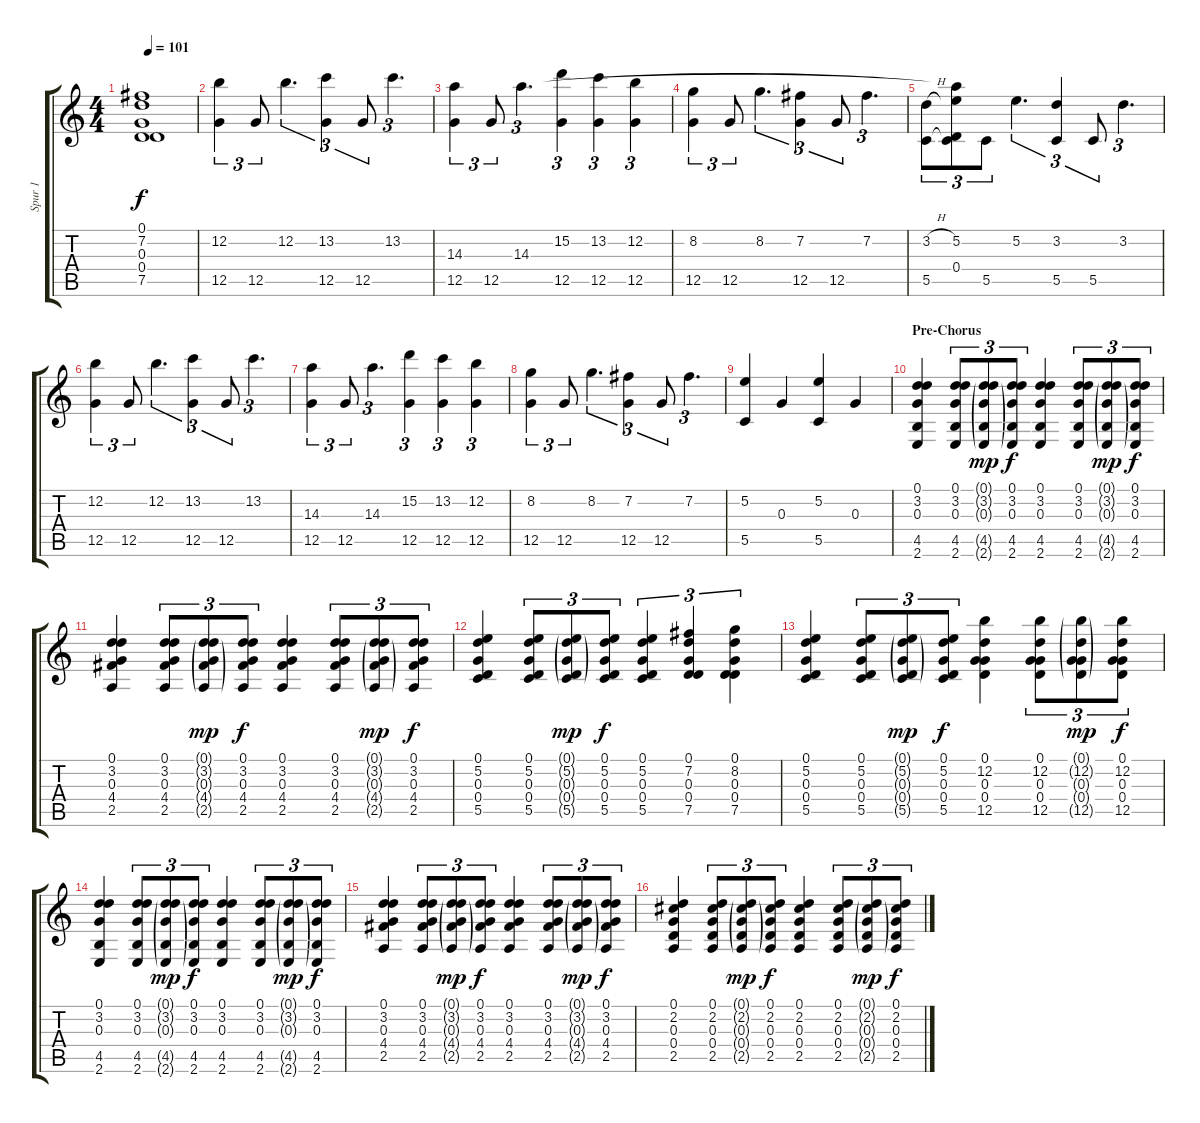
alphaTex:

\track ("Spur 1" "Spur 1") {instrument acousticguitarsteel}
\staff {score tabs}
\tuning (D4 B3 G3 D3 G2 D2) {hide}
\ts (4 4)
\tempo 101
\clef g2
\ks c
(0.1{t} 7.2{t} 0.3{t} 0.4{t} 7.5{t}).1{dy f} |
(12.2 12.5).4{tu (3 2)} 12.5.8{tu (3 2)} 12.2.4{d tu (3 2)} (13.2 12.5).4{tu (3 2)} 12.5.8{tu (3 2)} 13.2.4{d tu (3 2)} |
(14.3 12.5).4{tu (3 2)} 12.5.8{tu (3 2)} 14.3.4{d tu (3 2)} (15.2 12.5).4{tu (3 2)} (13.2 12.5).4{tu (3 2)} (12.2 12.5).4{tu (3 2)} |
(8.2 12.5).4{tu (3 2)} 12.5.8{tu (3 2)} 8.2.4{d tu (3 2)} (7.2 12.5).4{tu (3 2)} 12.5.8{tu (3 2)} 7.2.4{d tu (3 2)} |
(3.2{h} 5.5).8{tu (3 2)} (5.2 14.3{t} 0.4 5.5{t}).8{tu (3 2)} 5.5.8{tu (3 2)} 5.2.4{d tu (3 2)} (3.2 5.5).4{tu (3 2)} 5.5.8{tu (3 2)} 3.2.4{d tu (3 2)} |
(12.2 12.5).4{tu (3 2)} 12.5.8{tu (3 2)} 12.2.4{d tu (3 2)} (13.2 12.5).4{tu (3 2)} 12.5.8{tu (3 2)} 13.2.4{d tu (3 2)} |
(14.3 12.5).4{tu (3 2)} 12.5.8{tu (3 2)} 14.3.4{d tu (3 2)} (15.2 12.5).4{tu (3 2)} (13.2 12.5).4{tu (3 2)} (12.2 12.5).4{tu (3 2)} |
(8.2 12.5).4{tu (3 2)} 12.5.8{tu (3 2)} 8.2.4{d tu (3 2)} (7.2 12.5).4{tu (3 2)} 12.5.8{tu (3 2)} 7.2.4{d tu (3 2)} |
(5.2 5.5).4 0.3.4 (5.2 5.5).4 0.3.4 |
\section ("" "Pre-Chorus")
(0.1 3.2 0.3 4.5 2.6).4 (0.1 3.2 0.3 4.5 2.6).8{tu (3 2)} (0.1{g} 3.2{g} 0.3{g} 4.5{g} 2.6{g}).8{tu (3 2) dy mp} (0.1 3.2 0.3 4.5 2.6).8{tu (3 2) dy f} (0.1 3.2 0.3 4.5 2.6).4 (0.1 3.2 0.3 4.5 2.6).8{tu (3 2)} (0.1{g} 3.2{g} 0.3{g} 4.5{g} 2.6{g}).8{tu (3 2) dy mp} (0.1 3.2 0.3 4.5 2.6).8{tu (3 2) dy f} |
(0.1 3.2 0.3 4.4 2.5).4 (0.1 3.2 0.3 4.4 2.5).8{tu (3 2)} (0.1{g} 3.2{g} 0.3{g} 4.4{g} 2.5{g}).8{tu (3 2) dy mp} (0.1 3.2 0.3 4.4 2.5).8{tu (3 2) dy f} (0.1 3.2 0.3 4.4 2.5).4 (0.1 3.2 0.3 4.4 2.5).8{tu (3 2)} (0.1{g} 3.2{g} 0.3{g} 4.4{g} 2.5{g}).8{tu (3 2) dy mp} (0.1 3.2 0.3 4.4 2.5).8{tu (3 2) dy f} |
(0.1 5.2 0.3 0.4 5.5).4 (0.1 5.2 0.3 0.4 5.5).8{tu (3 2)} (0.1{g} 5.2{g} 0.3{g} 0.4{g} 5.5{g}).8{tu (3 2) dy mp} (0.1 5.2 0.3 0.4 5.5).8{tu (3 2) dy f} (0.1 5.2 0.3 0.4 5.5).4{tu (3 2)} (0.1 7.2 0.3 0.4 7.5).4{tu (3 2)} (0.1 8.2 0.3 0.4 7.5).4{tu (3 2)} |
(0.1 5.2 0.3 0.4 5.5).4 (0.1 5.2 0.3 0.4 5.5).8{tu (3 2)} (0.1{g} 5.2{g} 0.3{g} 0.4{g} 5.5{g}).8{tu (3 2) dy mp} (0.1 5.2 0.3 0.4 5.5).8{tu (3 2) dy f} (0.1 12.2 0.3 0.4 12.5).4 (0.1 12.2 0.3 0.4 12.5).8{tu (3 2)} (0.1{g} 12.2{g} 0.3{g} 0.4{g} 12.5{g}).8{tu (3 2) dy mp} (0.1 12.2 0.3 0.4 12.5).8{tu (3 2) dy f} |
(0.1 3.2 0.3 4.5 2.6).4 (0.1 3.2 0.3 4.5 2.6).8{tu (3 2)} (0.1{g} 3.2{g} 0.3{g} 4.5{g} 2.6{g}).8{tu (3 2) dy mp} (0.1 3.2 0.3 4.5 2.6).8{tu (3 2) dy f} (0.1 3.2 0.3 4.5 2.6).4 (0.1 3.2 0.3 4.5 2.6).8{tu (3 2)} (0.1{g} 3.2{g} 0.3{g} 4.5{g} 2.6{g}).8{tu (3 2) dy mp} (0.1 3.2 0.3 4.5 2.6).8{tu (3 2) dy f} |
(0.1 3.2 0.3 4.4 2.5).4 (0.1 3.2 0.3 4.4 2.5).8{tu (3 2)} (0.1{g} 3.2{g} 0.3{g} 4.4{g} 2.5{g}).8{tu (3 2) dy mp} (0.1 3.2 0.3 4.4 2.5).8{tu (3 2) dy f} (0.1 3.2 0.3 4.4 2.5).4 (0.1 3.2 0.3 4.4 2.5).8{tu (3 2)} (0.1{g} 3.2{g} 0.3{g} 4.4{g} 2.5{g}).8{tu (3 2) dy mp} (0.1 3.2 0.3 4.4 2.5).8{tu (3 2) dy f} |
(0.1 2.2 0.3 0.4 2.5).4 (0.1 2.2 0.3 0.4 2.5).8{tu (3 2)} (0.1{g} 2.2{g} 0.3{g} 0.4{g} 2.5{g}).8{tu (3 2) dy mp} (0.1 2.2 0.3 0.4 2.5).8{tu (3 2) dy f} (0.1 2.2 0.3 0.4 2.5).4 (0.1 2.2 0.3 0.4 2.5).8{tu (3 2)} (0.1{g} 2.2{g} 0.3{g} 0.4{g} 2.5{g}).8{tu (3 2) dy mp} (0.1 2.2 0.3 0.4 2.5).8{tu (3 2) dy f}
